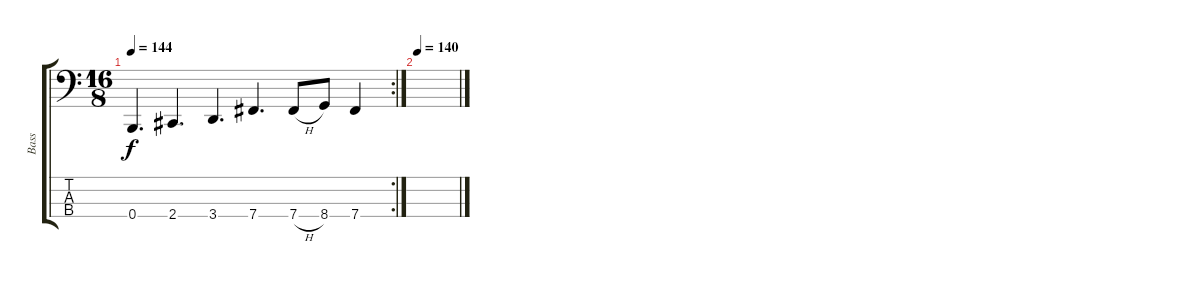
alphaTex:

\track ("Bass" "Bass") {instrument electricbassfinger}
\staff {score tabs}
\tuning (E2 B1 Gb1 B0) {hide}
\rc 2
\ts (16 8)
\tempo 144
\clef f4
\ks c
0.4.4{d dy f} 2.4.4{d} 3.4.4{d} 7.4.4{d} 7.4{h}.8 8.4.8 7.4.4 |
\tempo 140
